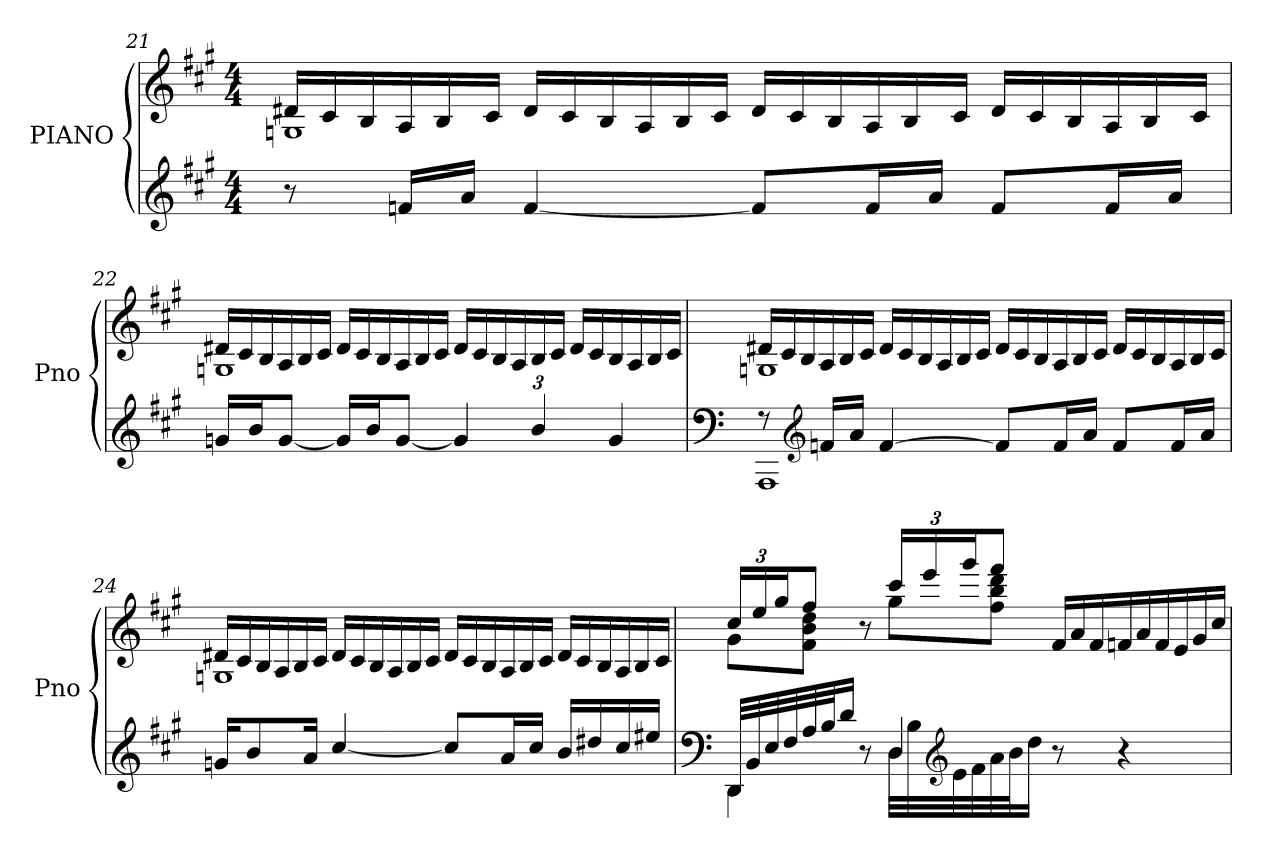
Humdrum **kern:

**kern	**kern
*part1	*part1
*staff2	*staff1
*I"PIANO	*
*I'Pno	*
!!LO:LB:g=z
*clefG2	*clefG2
*k[f#c#g#]	*k[f#c#g#]
*M4/4	*M4/4
*	*Xtuplet
=21	=21
*	*^
8r	24d#X/LL	1Gn
.	24c#/	.
.	24B/	.
16fn/LL	24A/	.
.	24B/	.
16a/JJ	.	.
.	24c#/JJ	.
[4f/	24d#/LL	.
.	24c#/	.
.	24B/	.
.	24A/	.
.	24B/	.
.	24c#/JJ	.
8f/L]	24d#/LL	.
.	24c#/	.
.	24B/	.
16f/L	24A/	.
.	24B/	.
16a/JJ	.	.
.	24c#/JJ	.
8f/L	24d#/LL	.
.	24c#/	.
.	24B/	.
16f/L	24A/	.
.	24B/	.
16a/JJ	.	.
.	24c#/JJ	.
!!LO:LB:g=z	!!
=22	=22	=22
16gn/LL	24d#X/LL	1Gn
.	24c#/	.
16b/J	.	.
.	24B/	.
[8g/J	24A/	.
.	24B/	.
.	24c#/JJ	.
16g/LL]	24d#/LL	.
.	24c#/	.
16b/J	.	.
.	24B/	.
[8g/J	24A/	.
.	24B/	.
.	24c#/JJ	.
*Xbrackettup	*	*
6g/]	24d#/LL	.
.	24c#/	.
.	24B/	.
.	24A/	.
6b/	24B/	.
.	24c#/JJ	.
.	24d#/LL	.
.	24c#/	.
6g/	24B/	.
.	24A/	.
.	24B/	.
.	24c#/JJ	.
!!LO:LB:g=z	!!
=23	=23	=23
*clefF4	*	*
*^	*	*
8r	1AAA	24d#X/LL	1Gn
.	.	24c#/	.
.	.	24B/	.
*clefG2	*	*	*
16fn/LL	.	24A/	.
.	.	24B/	.
16a/JJ	.	.	.
.	.	24c#/JJ	.
[4f/	.	24d#/LL	.
.	.	24c#/	.
.	.	24B/	.
.	.	24A/	.
.	.	24B/	.
.	.	24c#/JJ	.
8f/L]	.	24d#/LL	.
.	.	24c#/	.
.	.	24B/	.
16f/L	.	24A/	.
.	.	24B/	.
16a/JJ	.	.	.
.	.	24c#/JJ	.
8f/L	.	24d#/LL	.
.	.	24c#/	.
.	.	24B/	.
16f/L	.	24A/	.
.	.	24B/	.
16a/JJ	.	.	.
.	.	24c#/JJ	.
*v	*v	*	*
!!LO:LB:g=z	!!
=24	=24	=24
16gn/KL	24d#X/LL	1Gn
.	24c#/	.
8b/	.	.
.	24B/	.
.	24A/	.
.	24B/	.
16a/Jk	.	.
.	24c#/JJ	.
[4cc#/	24d#/LL	.
.	24c#/	.
.	24B/	.
.	24A/	.
.	24B/	.
.	24c#/JJ	.
8cc#/L]	24d#/LL	.
.	24c#/	.
.	24B/	.
16a/L	24A/	.
.	24B/	.
16cc#/JJ	.	.
.	24c#/JJ	.
16b/LL	24d#/LL	.
.	24c#/	.
16dd#X/	.	.
.	24B/	.
16cc#/	24A/	.
.	24B/	.
16ee#X/JJ	.	.
.	24c#/JJ	.
=25	=25	=25
*clefF4	*	*
*^	*	*
*	*	*tuplet	*
*	*	*Xbrackettup	*
32DD/LLL	4DD\	24cc#/LL	8g#\L
32BB/	.	.	.
.	.	24ee/	.
32E/	.	.	.
.	.	24gg#/J	.
32F#/	.	.	.
32A/	.	8ff#/J	8f#\ 8b\ 8dd\J
32B/J	.	.	.
16d/JJ	.	.	.
8r	8ryy	8r	8ryy
32D\LLL	4D/	24ccc#/LL	8gg#\L
32B\	.	.	.
.	.	24eee/	.
*clefG2	*	*	*
32e\	.	.	.
.	.	24ggg#/J	.
32f#\	.	.	.
32a\	.	8fff#/J	8ff#\ 8bb\ 8ddd\J
32b\J	.	.	.
16dd\JJ	.	.	.
*	*	*Xtuplet	*
8r	4.ryy	24f#/LL	4.ryy
.	.	24a/	.
.	.	24f#/	.
4r	.	24fn/	.
.	.	24a/	.
.	.	24f/	.
.	.	24e/	.
.	.	24g#/	.
.	.	24cc#/JJ	.
*v	*v	*	*
*	*v	*v
=	=
*-	*-
